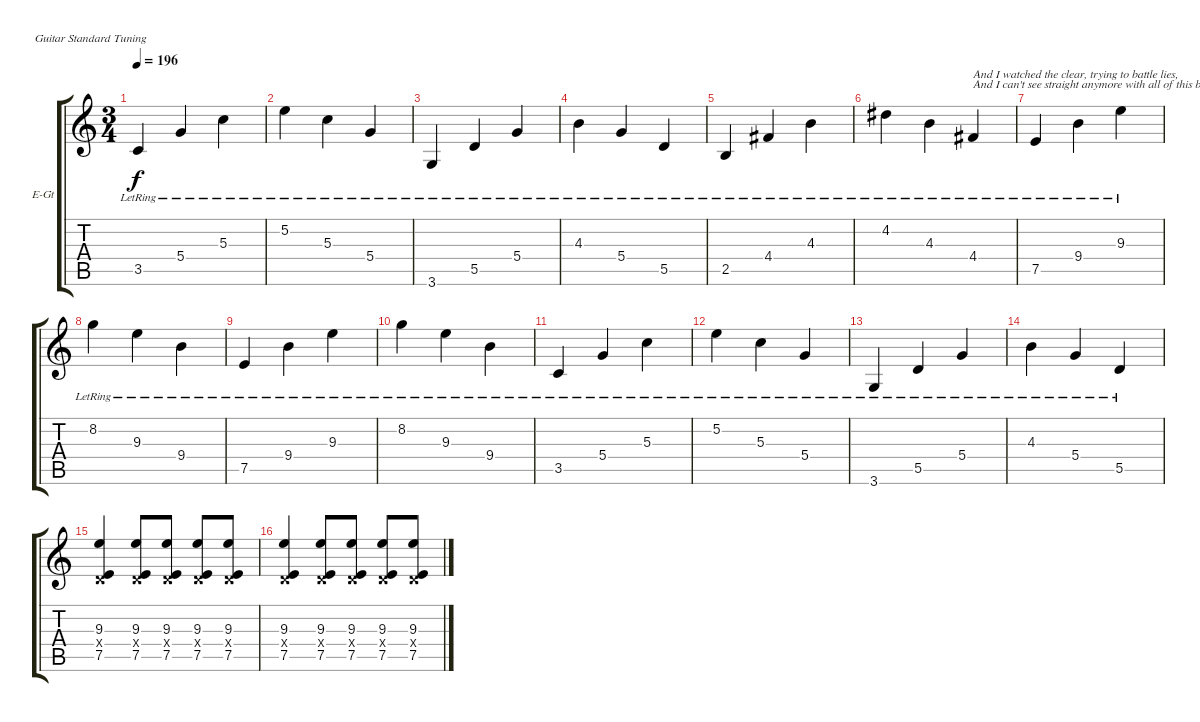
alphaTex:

\defaultSystemsLayout 4
\bracketExtendMode groupsimilarinstruments
\firstSystemTrackNameOrientation horizontal
\otherSystemsTrackNameOrientation horizontal
\track ("Deryck Whibley " "E-Gt") {instrument distortionguitar}
\staff {score tabs}
\tuning (E4 B3 G3 D3 A2 E2)
\ts (3 4)
\tempo 196
\clef g2
\ks c
3.5{lr}.4{dy f} 5.4{lr}.4 5.3{lr}.4 |
5.2{lr}.4 5.3{lr}.4 5.4{lr}.4 |
3.6{lr}.4 5.5{lr}.4 5.4{lr}.4 |
4.3{lr}.4 5.4{lr}.4 5.5{lr}.4 |
2.5{lr}.4 4.4{lr}.4 4.3{lr}.4 |
4.2{lr}.4 4.3{lr}.4 4.4{lr}.4{txt "And I watched the clear, trying to battle lies,\nAnd I can't see straight anymore with all of this blood in my eyes\n\n\n"} |
7.5{lr}.4 9.4{lr}.4 9.3{lr}.4 |
8.2{lr}.4 9.3{lr}.4 9.4{lr}.4 |
7.5{lr}.4 9.4{lr}.4 9.3{lr}.4 |
8.2{lr}.4 9.3{lr}.4 9.4{lr}.4 |
3.5{lr}.4 5.4{lr}.4 5.3{lr}.4 |
5.2{lr}.4 5.3{lr}.4 5.4{lr}.4 |
3.6{lr}.4 5.5{lr}.4 5.4{lr}.4 |
4.3{lr}.4 5.4{lr}.4 5.5{lr}.4 |
(9.3 0.4{x} 7.5).4 (9.3 0.4{x} 7.5).8 (9.3 0.4{x} 7.5).8 (9.3 0.4{x} 7.5).8 (9.3 0.4{x} 7.5).8 |
(9.3 0.4{x} 7.5).4 (9.3 0.4{x} 7.5).8 (9.3 0.4{x} 7.5).8 (9.3 0.4{x} 7.5).8 (9.3 0.4{x} 7.5).8
